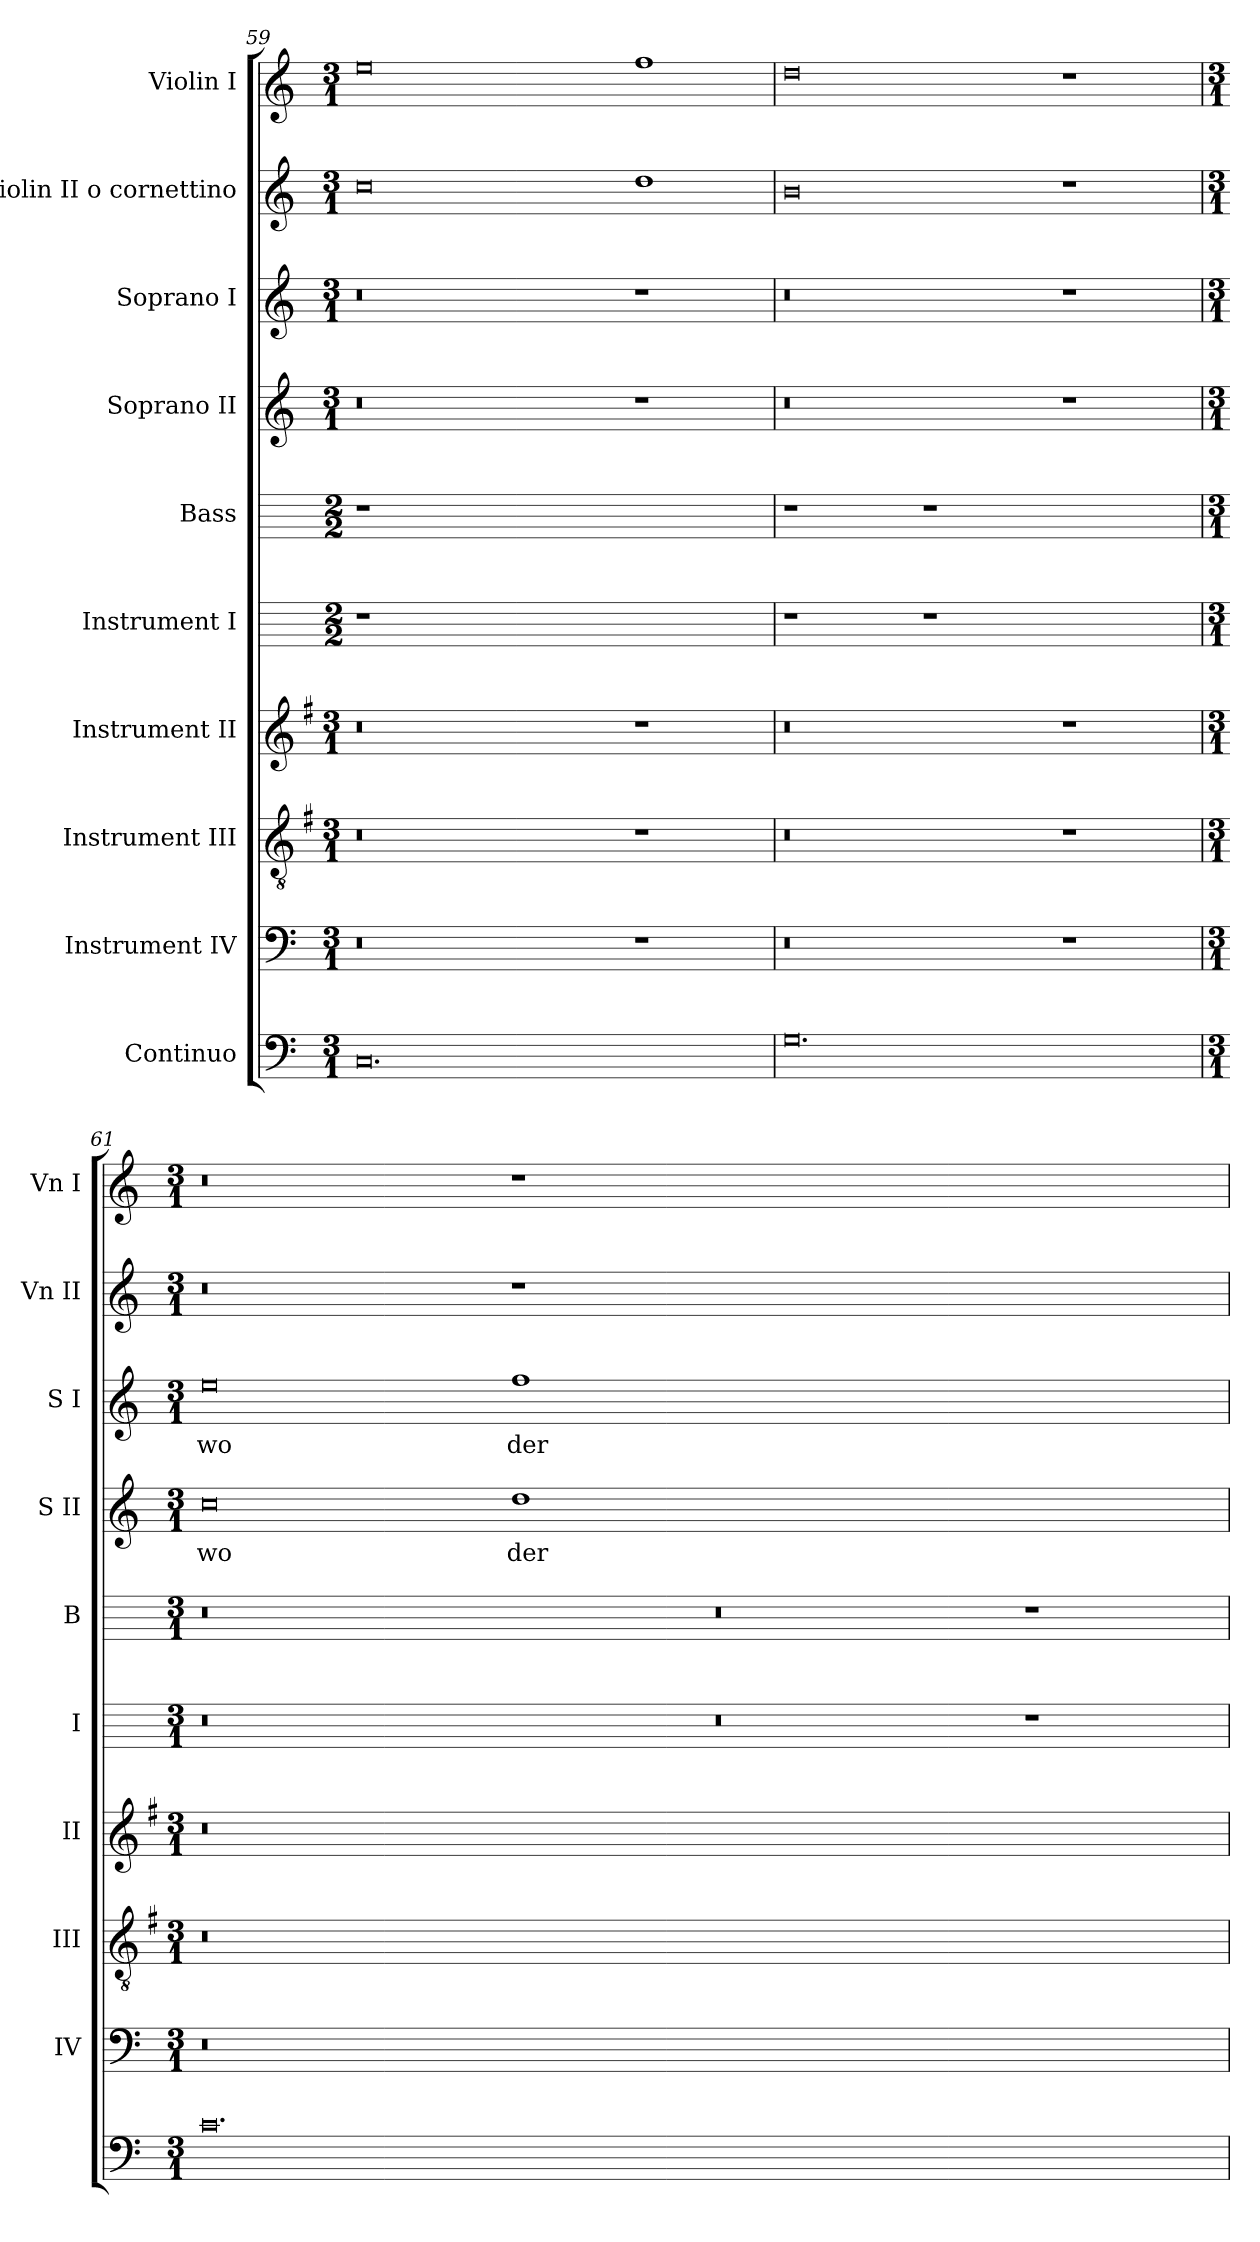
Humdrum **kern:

**kern	**kern	**kern	**kern	**kern	**kern	**kern	**text	**kern	**text	**kern	**kern
*part10	*part9	*part8	*part7	*part6	*part5	*part4	*part4	*part3	*part3	*part2	*part1
*staff10	*staff9	*staff8	*staff7	*staff6	*staff5	*staff4	*staff4	*staff3	*staff3	*staff2	*staff1
*I"Continuo	*I"Instrument IV	*I"Instrument III	*I"Instrument II	*I"Instrument I	*I"Bass	*I"Soprano II	*	*I"Soprano I	*	*I"Violin II o cornettino	*I"Violin I
*	*I'IV	*I'III	*I'II	*I'I	*I'B	*I'S II	*	*I'S I	*	*I'Vn II	*I'Vn I
*clefF4	*clefF4	*clefGv2	*clefG2	*	*	*clefG2	*	*clefG2	*	*clefG2	*clefG2
*	*	*ITrd4c7	*ITrd4c7	*ITrd4c7	*	*	*	*	*	*	*
*k[]	*k[]	*k[]	*k[]	*	*	*k[]	*	*k[]	*	*k[]	*k[]
*C:	*C:	*C:	*C:	*	*	*C:	*	*C:	*	*C:	*C:
*M3/1	*M3/1	*M3/1	*M3/1	*M2/2	*M2/2	*M3/1	*	*M3/1	*	*M3/1	*M3/1
=59	=59	=59	=59	=59	=59	=59	=59	=59	=59	=59	=59
0.C	0r	0r	0r	1r	1r	0r	.	0r	.	0cc	0ee
.	.	.	.	0ryy	0ryy	.	.	.	.	.	.
.	1r	1r	1r	.	.	1r	.	1r	.	1dd	1ff
=60	=60	=60	=60	=60	=60	=60	=60	=60	=60	=60	=60
0.G	0r	0r	0r	1r	1r	0r	.	0r	.	0b	0dd
.	.	.	.	1r	1r	.	.	.	.	.	.
.	1r	1r	1r	1ryy	1ryy	1r	.	1r	.	1r	1r
!!LO:LB:g=z
=61	=61	=61	=61	=61	=61	=61	=61	=61	=61	=61	=61
*M3/1	*M3/1	*M3/1	*M3/1	*M3/1	*M3/1	*M3/1	*	*M3/1	*	*M3/1	*M3/1
!	!	!	!	!	!	!	!LO:LY:b	!	!LO:LY:b	!	!
0.c	0.r	0.r	0.r	0.r	0.r	0cc	wo	0ee	wo	0r	0r
!	!	!	!	!	!	!	!LO:LY:b	!	!LO:LY:b	!	!
.	.	.	.	.	.	1dd	der	1ff	der	1r	1r
0.ryy	0.ryy	0.ryy	0.ryy	0r	0r	0.ryy	.	0.ryy	.	0.ryy	0.ryy
.	.	.	.	1r	1r	.	.	.	.	.	.
=	=	=	=	=	=	=	=	=	=	=	=
*-	*-	*-	*-	*-	*-	*-	*-	*-	*-	*-	*-
